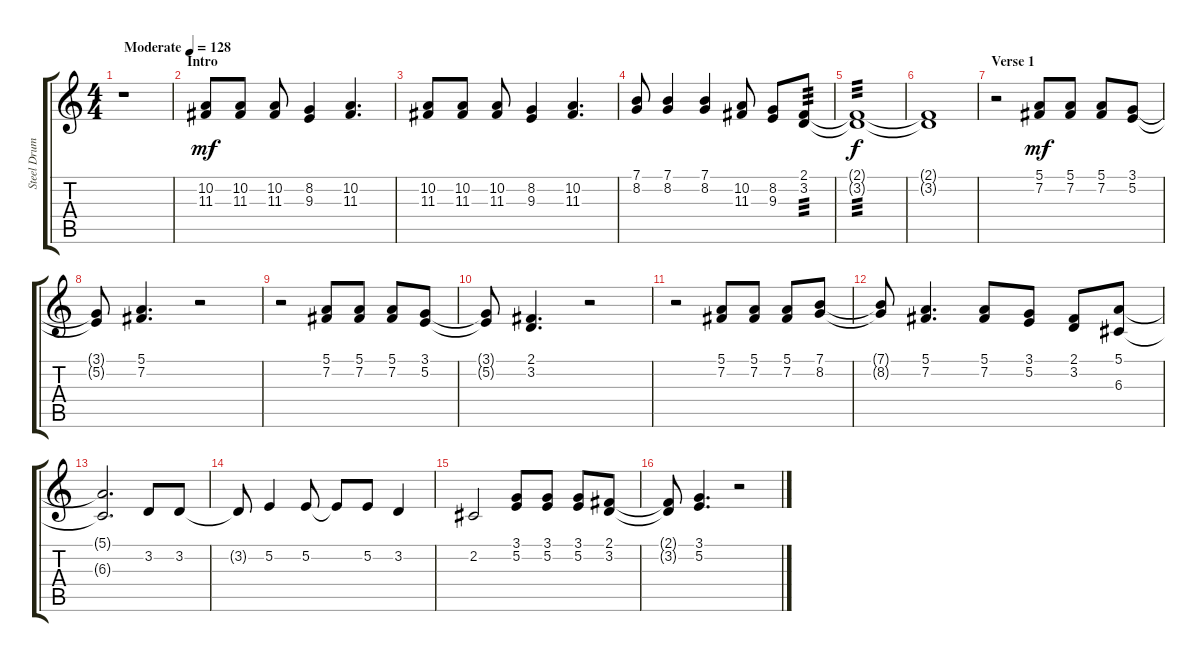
\track ("Steel Drums" "Steel Drum") {instrument steeldrums}
\staff {score tabs}
\tuning (E4 B3 G3 D3 A2 E2) {hide}
\ts (4 4)
\tempo (128 "Moderate")
\clef g2
\ks c
r.1{dy mf instrument steeldrums} |
\section ("" "Intro")
(10.2 11.3).8 (10.2 11.3).8 (10.2 11.3).8 (8.2 9.3).4 (10.2 11.3).4{d} |
(10.2 11.3).8 (10.2 11.3).8 (10.2 11.3).8 (8.2 9.3).4 (10.2 11.3).4{d} |
(7.1 8.2).8 (7.1 8.2).4 (7.1 8.2).4 (10.2 11.3).8 (8.2 9.3).8 (2.1 3.2).8{tp 3} |
(2.1{t} 3.2{t}).1{tp 3 dy f} |
(2.1{t} 3.2{t}).1 |
\section ("" "Verse 1")
r.2 (5.1 7.2).8{dy mf} (5.1 7.2).8 (5.1 7.2).8 (3.1 5.2).8 |
(3.1{t} 5.2{t}).8 (5.1 7.2).4{d} r.2 |
r.2 (5.1 7.2).8 (5.1 7.2).8 (5.1 7.2).8 (3.1 5.2).8 |
(3.1{t} 5.2{t}).8 (2.1 3.2).4{d} r.2 |
r.2 (5.1 7.2).8 (5.1 7.2).8 (5.1 7.2).8 (7.1 8.2).8 |
(7.1{t} 8.2{t}).8 (5.1 7.2).4{d} (5.1 7.2).8 (3.1 5.2).8 (2.1 3.2).8 (5.1 6.3).8 |
(5.1{t} 6.3{t}).2{d} 3.2.8 3.2.8 |
3.2{t}.8 5.2.4 5.2.8 5.2{t}.8 5.2.8 3.2.4 |
2.2.2 (3.1 5.2).8 (3.1 5.2).8 (3.1 5.2).8 (2.1 3.2).8 |
(2.1{t} 3.2{t}).8 (3.1 5.2).4{d} r.2
